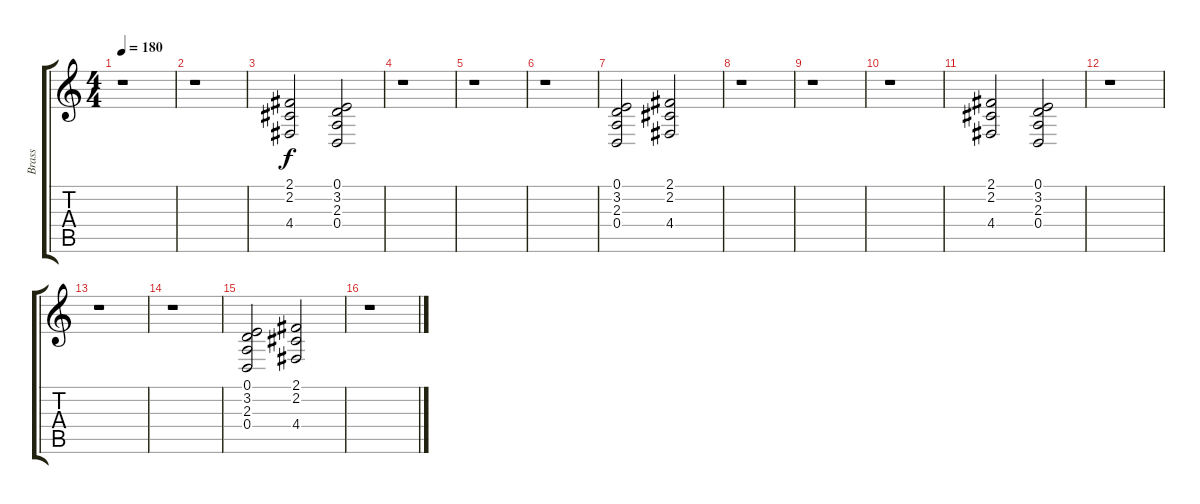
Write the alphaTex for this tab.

\track ("Brass" "Brass") {instrument brasssection}
\staff {score tabs}
\tuning (E4 B3 G3 D3 A2 E2) {hide}
\ts (4 4)
\tempo 180
\clef g2
\ks c
r.1{dy f} |
r.1 |
(2.1 2.2 4.4).2 (0.1 3.2 2.3 0.4).2 |
r.1 |
r.1 |
r.1 |
(0.1 3.2 2.3 0.4).2 (2.1 2.2 4.4).2 |
r.1 |
r.1 |
r.1 |
(2.1 2.2 4.4).2 (0.1 3.2 2.3 0.4).2 |
r.1 |
r.1 |
r.1 |
(0.1 3.2 2.3 0.4).2 (2.1 2.2 4.4).2 |
r.1
